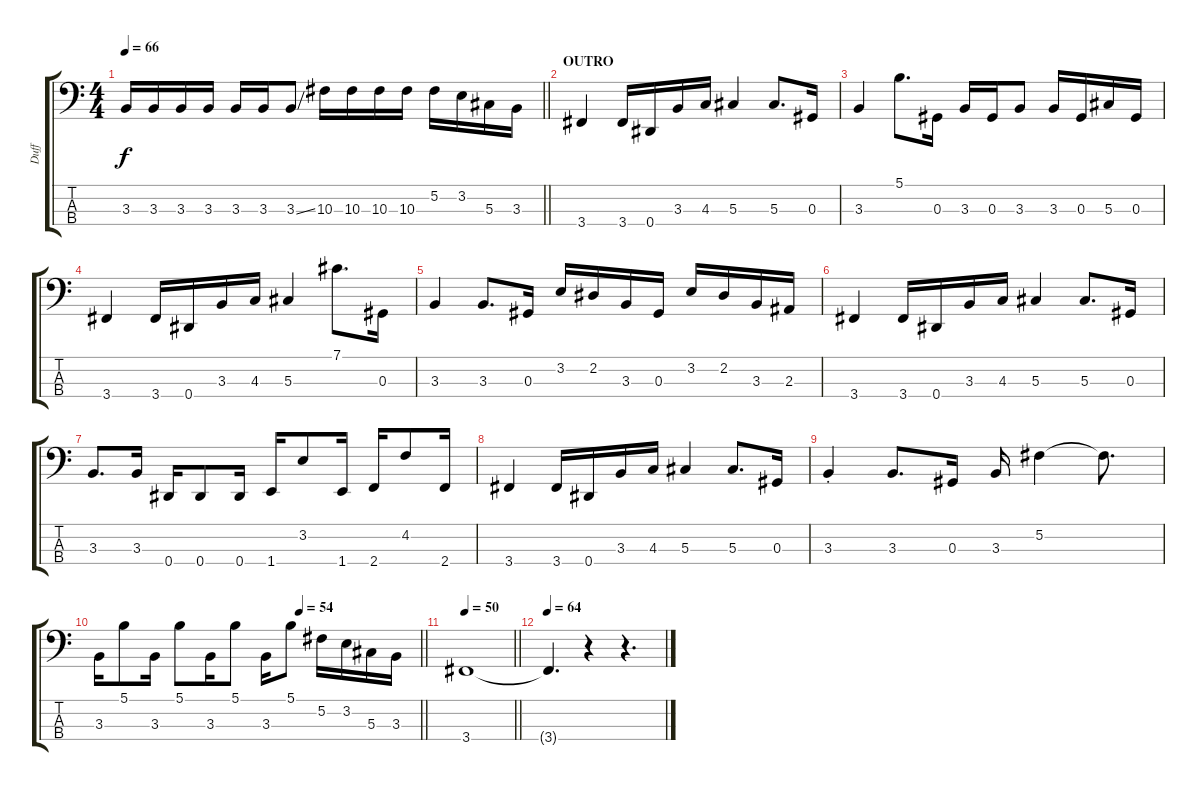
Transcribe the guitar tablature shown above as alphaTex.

\track ("Duff" "Duff") {instrument electricbassfinger}
\staff {score tabs}
\tuning (Gb2 Db2 Ab1 Eb1) {hide}
\ts (4 4)
\tempo 66
\clef f4
\barLineRight lightlight
\ks c
3.3.16{dy f} 3.3.16 3.3.16 3.3.16 3.3.16 3.3.16 3.3{ss}.8 10.3.16 10.3.16 10.3.16 10.3.16 5.2.16 3.2.16 5.3.16 3.3.16 |
\section ("" "OUTRO")
3.4.4 3.4.16 0.4.16 3.3.16 4.3.16 5.3.4 5.3.8{d} 0.3.16 |
3.3.4 5.1.8{d} 0.3.16 3.3.16 0.3.16 3.3.8 3.3.16 0.3.16 5.3.16 0.3.16 |
3.4.4 3.4.16 0.4.16 3.3.16 4.3.16 5.3.4 7.1.8{d} 0.3.16 |
3.3.4 3.3.8{d} 0.3.16 3.2.16 2.2.16 3.3.16 0.3.16 3.2.16 2.2.16 3.3.16 2.3.16 |
3.4.4 3.4.16 0.4.16 3.3.16 4.3.16 5.3.4 5.3.8{d} 0.3.16 |
3.3.8{d} 3.3.16 0.4.16 0.4.8 0.4.16 1.4.16 3.2.8 1.4.16 2.4.16 4.2.8 2.4.16 |
3.4.4 3.4.16 0.4.16 3.3.16 4.3.16 5.3.4 5.3.8{d} 0.3.16 |
3.3{st}.4 3.3.8{d} 0.3.16 3.3.16 5.2.4 5.2{t}.8{d} |
\tempo (54 0.625)
\barLineRight lightlight
3.3.16 5.1.8 3.3.16 5.1.8 3.3.16 5.1.8 3.3.16 5.1.8 5.2.16 3.2.16 5.3.16 3.3.16 |
\tempo 50
\barLineRight lightlight
3.4.1 |
\tempo 64
3.4{t}.4{d} r.4 r.4{d}
